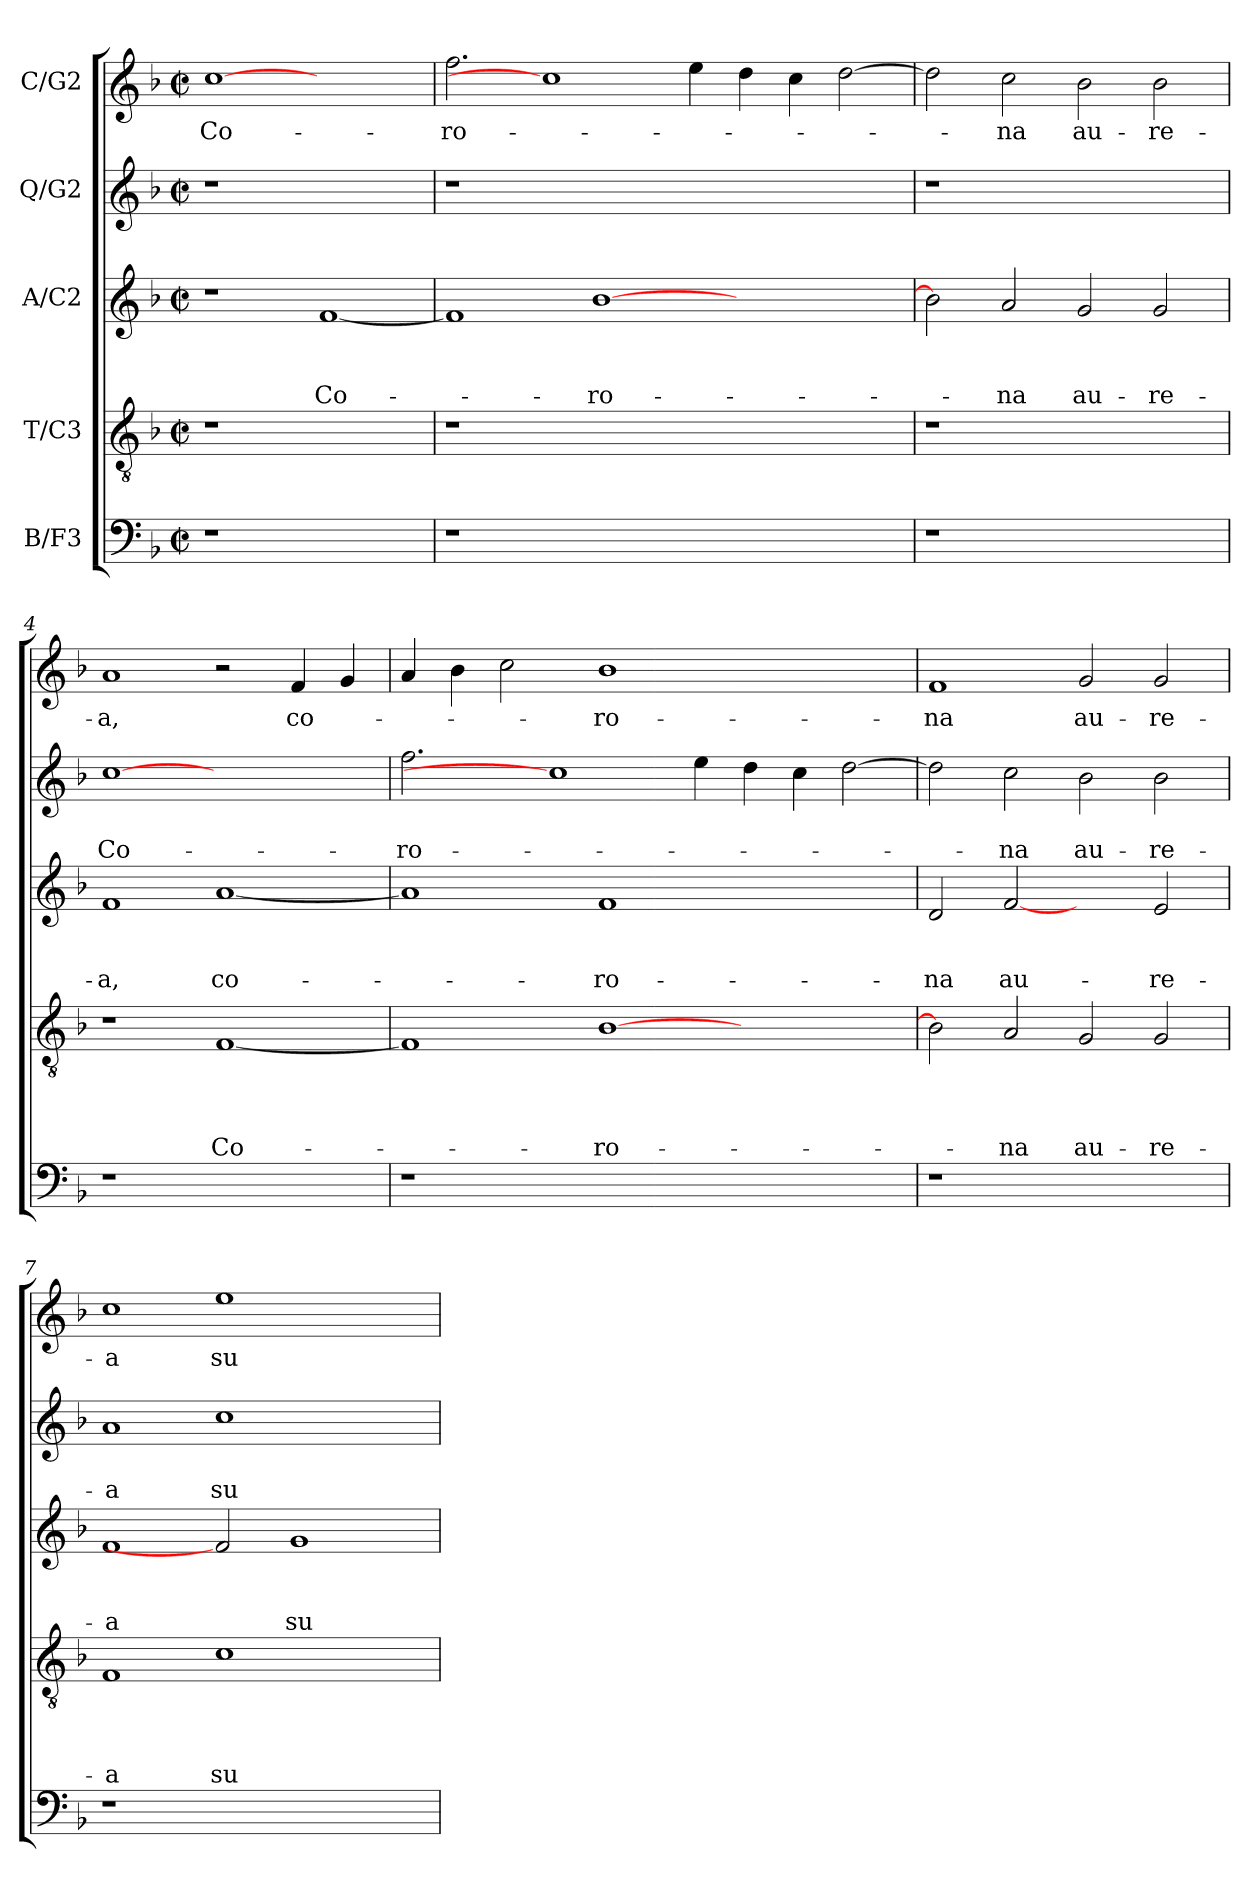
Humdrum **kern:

**kern	**kern	**text	**text	**text	**text	**kern	**text	**text	**text	**kern	**text	**text	**kern	**text
*part5	*part4	*part4	*part4	*part4	*part4	*part3	*part3	*part3	*part3	*part2	*part2	*part2	*part1	*part1
*staff5	*staff4	*staff4	*staff4	*staff4	*staff4	*staff3	*staff3	*staff3	*staff3	*staff2	*staff2	*staff2	*staff1	*staff1
*I"B/F3	*I"T/C3	*	*	*	*	*I"A/C2	*	*	*	*I"Q/G2	*	*	*I"C/G2	*
*clefF4	*clefGv2	*	*	*	*	*clefG2	*	*	*	*clefG2	*	*	*clefG2	*
*k[b-]	*k[b-]	*	*	*	*	*k[b-]	*	*	*	*k[b-]	*	*	*k[b-]	*
*F:	*F:	*	*	*	*	*F:	*	*	*	*F:	*	*	*F:	*
*M2/2	*M2/2	*	*	*	*	*M2/2	*	*	*	*M2/2	*	*	*M2/2	*
*met(c|)	*met(c|)	*	*	*	*	*met(c|)	*	*	*	*met(c|)	*	*	*met(c|)	*
=1	=1	=1	=1	=1	=1	=1	=1	=1	=1	=1	=1	=1	=1	=1
!	!	!	!	!	!	!	!	!	!	!	!	!	!	!LO:LY:b
1r	1r	.	.	.	.	1r	.	.	.	1r	.	.	[1cc	Co-
!	!	!	!	!	!	!	!	!	!LO:LY:b	!	!	!	!	!
1ryy	1ryy	.	.	.	.	[1f	.	.	Co-	1ryy	.	.	1ryy	.
=2	=2	=2	=2	=2	=2	=2	=2	=2	=2	=2	=2	=2	=2	=2
!	!	!	!	!	!	!	!	!	!	!	!	!	!	!LO:LY:b
1r	1r	.	.	.	.	1f]	.	.	.	1r	.	.	2.ff\	-ro-
.	.	.	.	.	.	.	.	.	.	.	.	.	1cc]	.
!	!	!	!	!	!	!	!	!	!LO:LY:b	!	!	!	!	!
0ryy	0ryy	.	.	.	.	[1b-	.	.	-ro-	0ryy	.	.	.	.
.	.	.	.	.	.	.	.	.	.	.	.	.	4ee\	.
.	.	.	.	.	.	1ryy	.	.	.	.	.	.	4dd\	.
.	.	.	.	.	.	.	.	.	.	.	.	.	4cc\	.
.	.	.	.	.	.	.	.	.	.	.	.	.	[2dd\	.
=3	=3	=3	=3	=3	=3	=3	=3	=3	=3	=3	=3	=3	=3	=3
1r	1r	.	.	.	.	2b-\]	.	.	.	1r	.	.	2dd\]	.
!	!	!	!	!	!	!	!	!	!LO:LY:b	!	!	!	!	!LO:LY:b
.	.	.	.	.	.	2a/	.	.	-na	.	.	.	2cc\	-na
!	!	!	!	!	!	!	!	!	!LO:LY:b	!	!	!	!	!LO:LY:b
1ryy	1ryy	.	.	.	.	2g/	.	.	au-	1ryy	.	.	2b-\	au-
!	!	!	!	!	!	!	!	!	!LO:LY:b	!	!	!	!	!LO:LY:b
.	.	.	.	.	.	2g/	.	.	-re-	.	.	.	2b-\	-re-
=4	=4	=4	=4	=4	=4	=4	=4	=4	=4	=4	=4	=4	=4	=4
!	!	!	!	!	!	!	!	!	!LO:LY:b	!	!	!LO:LY:b	!	!LO:LY:b
1r	1r	.	.	.	.	1f	.	.	-a,	[1cc	.	Co-	1a	-a,
!	!	!	!	!	!LO:LY:b	!	!	!	!LO:LY:b	!	!	!	!	!
1ryy	[1F	.	.	.	Co-	[1a	.	.	co-	1ryy	.	.	2r	.
!	!	!	!	!	!	!	!	!	!	!	!	!	!	!LO:LY:b
.	.	.	.	.	.	.	.	.	.	.	.	.	4f/	co-
.	.	.	.	.	.	.	.	.	.	.	.	.	4g/	.
=5	=5	=5	=5	=5	=5	=5	=5	=5	=5	=5	=5	=5	=5	=5
!	!	!	!	!	!	!	!	!	!	!	!	!LO:LY:b	!	!
1r	1F]	.	.	.	.	1a]	.	.	.	2.ff\	.	-ro-	4a/	.
.	.	.	.	.	.	.	.	.	.	.	.	.	4b-\	.
.	.	.	.	.	.	.	.	.	.	.	.	.	2cc\	.
.	.	.	.	.	.	.	.	.	.	1cc]	.	.	.	.
!	!	!	!	!	!LO:LY:b	!	!	!	!LO:LY:b	!	!	!	!	!LO:LY:b
0ryy	[1B-	.	.	.	-ro-	1f	.	.	-ro-	.	.	.	1b-	-ro-
.	.	.	.	.	.	.	.	.	.	4ee\	.	.	.	.
.	1ryy	.	.	.	.	1ryy	.	.	.	4dd\	.	.	1ryy	.
.	.	.	.	.	.	.	.	.	.	4cc\	.	.	.	.
.	.	.	.	.	.	.	.	.	.	[2dd\	.	.	.	.
!!LO:LB:g=z
=6	=6	=6	=6	=6	=6	=6	=6	=6	=6	=6	=6	=6	=6	=6
!	!	!	!	!	!	!	!	!	!LO:LY:b	!	!	!	!	!LO:LY:b
1r	2B-\]	.	.	.	.	2d/	.	.	-na	2dd\]	.	.	1f	-na
!	!	!	!	!	!LO:LY:b	!	!	!	!LO:LY:b	!	!	!LO:LY:b	!	!
.	2A/	.	.	.	-na	[2f	.	.	au-	2cc\	.	-na	.	.
!	!	!	!	!	!LO:LY:b	!	!	!	!	!	!	!LO:LY:b	!	!LO:LY:b
1ryy	2G/	.	.	.	au-	2ryy	.	.	.	2b-\	.	au-	2g/	au-
!	!	!	!	!	!LO:LY:b	!	!	!	!LO:LY:b	!	!	!LO:LY:b	!	!LO:LY:b
.	2G/	.	.	.	-re-	2e/	.	.	-re-	2b-\	.	-re-	2g/	-re-
=7	=7	=7	=7	=7	=7	=7	=7	=7	=7	=7	=7	=7	=7	=7
!	!	!	!	!	!LO:LY:b	!	!	!	!LO:LY:b	!	!	!LO:LY:b	!	!LO:LY:b
1r	1F	.	.	.	-a	1f	.	.	-a	1a	.	-a	1cc	-a
!	!	!	!	!	!LO:LY:b	!	!	!	!	!	!	!LO:LY:b	!	!LO:LY:b
1.ryy	1c	.	.	.	su-	2f]	.	.	.	1cc	.	su-	1ee	su-
!	!	!	!	!	!	!	!	!	!LO:LY:b	!	!	!	!	!
.	.	.	.	.	.	1g	.	.	su-	.	.	.	.	.
.	2ryy	.	.	.	.	.	.	.	.	2ryy	.	.	2ryy	.
=	=	=	=	=	=	=	=	=	=	=	=	=	=	=
*-	*-	*-	*-	*-	*-	*-	*-	*-	*-	*-	*-	*-	*-	*-
